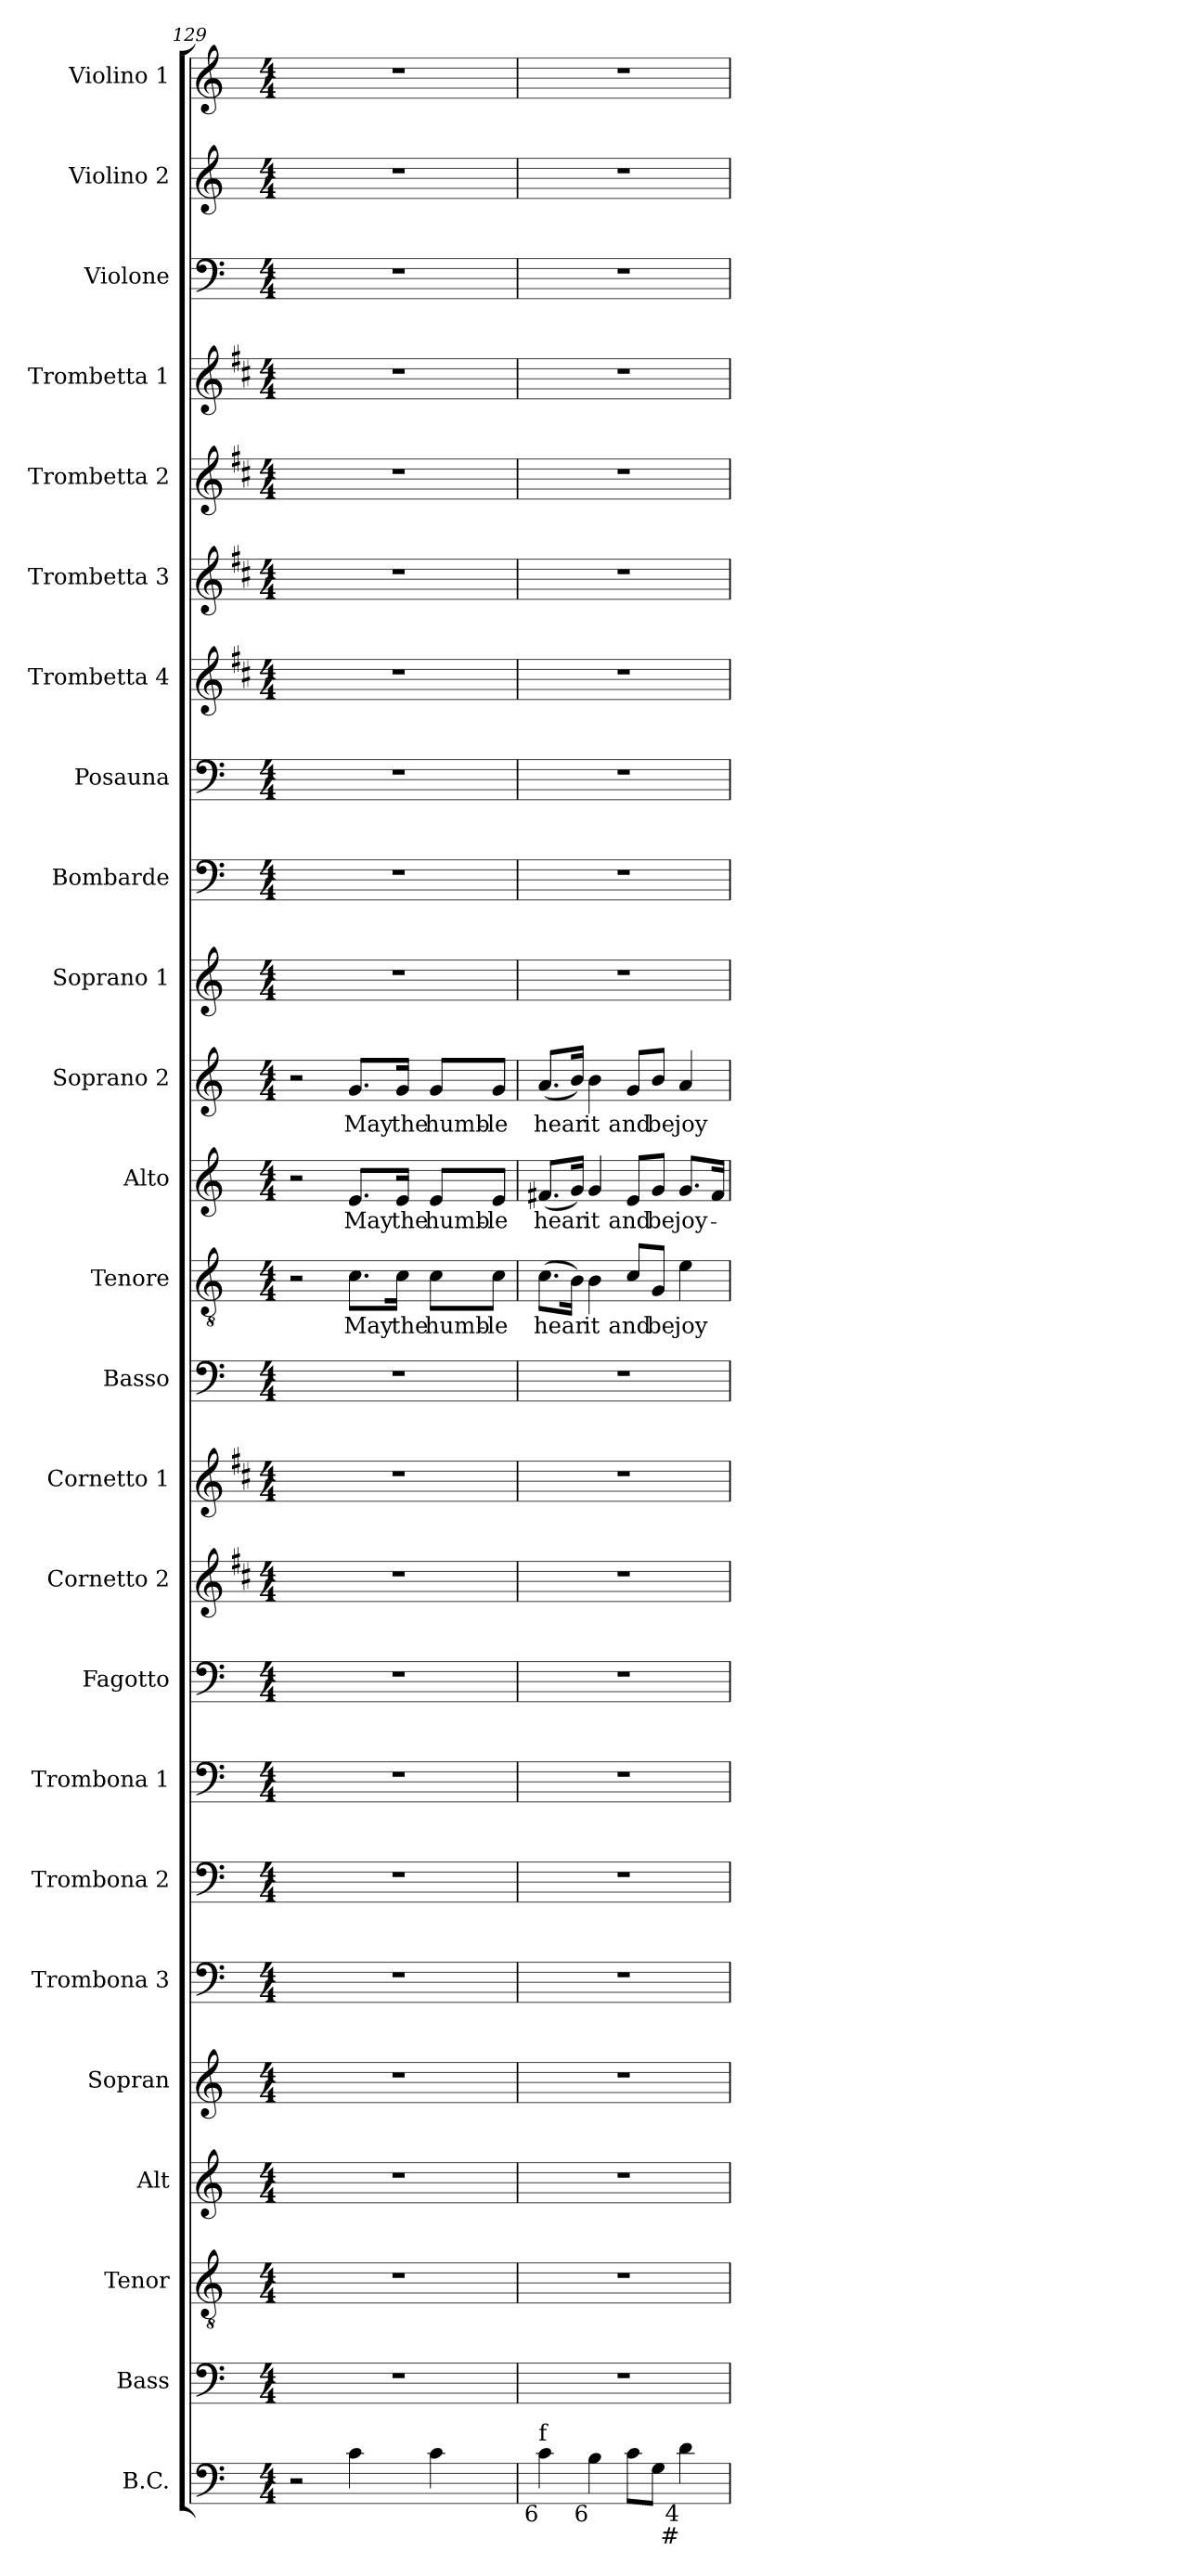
**kern	**kern	**kern	**kern	**kern	**kern	**kern	**kern	**kern	**kern	**kern	**kern	**kern	**text	**kern	**text	**kern	**text	**kern	**kern	**kern	**kern	**kern	**kern	**kern	**kern	**kern	**kern
*part25	*part24	*part23	*part22	*part21	*part20	*part19	*part18	*part17	*part16	*part15	*part14	*part13	*part13	*part12	*part12	*part11	*part11	*part10	*part9	*part8	*part7	*part6	*part5	*part4	*part3	*part2	*part1
*staff25	*staff24	*staff23	*staff22	*staff21	*staff20	*staff19	*staff18	*staff17	*staff16	*staff15	*staff14	*staff13	*staff13	*staff12	*staff12	*staff11	*staff11	*staff10	*staff9	*staff8	*staff7	*staff6	*staff5	*staff4	*staff3	*staff2	*staff1
*I"B.C.	*I"Bass	*I"Tenor	*I"Alt	*I"Sopran	*I"Trombona 3	*I"Trombona 2	*I"Trombona 1	*I"Fagotto	*I"Cornetto 2	*I"Cornetto 1	*I"Basso	*I"Tenore	*	*I"Alto	*	*I"Soprano 2	*	*I"Soprano 1	*I"Bombarde	*I"Posauna	*I"Trombetta 4	*I"Trombetta 3	*I"Trombetta 2	*I"Trombetta 1	*I"Violone	*I"Violino 2	*I"Violino 1
*I'B.C.	*I'B.	*I'T.	*I'A.	*I'S.	*I'Tbn. 2	*I'Tbn. 2	*I'Tbn. 1	*I'Fag.	*I'Cor. 2	*I'Cor. 1	*I'B.	*I'T.	*	*I'A.	*	*I'S.	*	*I'S.	*	*	*	*	*	*	*	*I'Vl. 2	*I'Vl. 1
*clefF4	*clefF4	*clefGv2	*clefG2	*clefG2	*clefF4	*clefF4	*clefF4	*clefF4	*clefG2	*clefG2	*clefF4	*clefGv2	*	*clefG2	*	*clefG2	*	*clefG2	*clefF4	*clefF4	*clefG2	*clefG2	*clefG2	*clefG2	*clefF4	*clefG2	*clefG2
*	*	*ITrd7c12	*	*	*	*	*	*	*ITrd1c2	*ITrd1c2	*	*ITrd7c12	*	*	*	*	*	*	*	*	*ITrd1c2	*ITrd1c2	*ITrd1c2	*ITrd1c2	*	*	*
*k[]	*k[]	*k[]	*k[]	*k[]	*k[]	*k[]	*k[]	*k[]	*k[]	*k[]	*k[]	*k[]	*	*k[]	*	*k[]	*	*k[]	*k[]	*k[]	*k[]	*k[]	*k[]	*k[]	*k[]	*k[]	*k[]
*C:	*C:	*C:	*C:	*C:	*C:	*C:	*C:	*C:	*C:	*C:	*C:	*C:	*	*C:	*	*C:	*	*C:	*C:	*C:	*C:	*C:	*C:	*C:	*C:	*C:	*C:
*M4/4	*M4/4	*M4/4	*M4/4	*M4/4	*M4/4	*M4/4	*M4/4	*M4/4	*M4/4	*M4/4	*M4/4	*M4/4	*	*M4/4	*	*M4/4	*	*M4/4	*M4/4	*M4/4	*M4/4	*M4/4	*M4/4	*M4/4	*M4/4	*M4/4	*M4/4
*MM100	*MM100	*MM100	*MM100	*MM100	*MM100	*MM100	*MM100	*MM100	*MM100	*MM100	*MM100	*MM100	*	*MM100	*	*MM100	*	*MM100	*MM100	*MM100	*MM100	*MM100	*MM100	*MM100	*MM100	*MM100	*MM100
=129	=129	=129	=129	=129	=129	=129	=129	=129	=129	=129	=129	=129	=129	=129	=129	=129	=129	=129	=129	=129	=129	=129	=129	=129	=129	=129	=129
2r	1r	1r	1r	1r	1r	1r	1r	1r	1r	1r	1r	2r	.	2r	.	2r	.	1r	1r	1r	1r	1r	1r	1r	1r	1r	1r
!	!	!	!	!	!	!	!	!	!	!	!	!	!LO:LY:b:color=#000000	!	!	!	!	!	!	!	!	!	!	!	!	!	!
!	!	!	!	!	!	!	!	!	!	!	!	!	!	!	!LO:LY:b:color=#000000	!	!	!	!	!	!	!	!	!	!	!	!
!	!	!	!	!	!	!	!	!	!	!	!	!	!	!	!	!	!LO:LY:b:color=#000000	!	!	!	!	!	!	!	!	!	!
4ci\	.	.	.	.	.	.	.	.	.	.	.	8.Ci\L	May	8.ei/L	May	8.gi/L	May	.	.	.	.	.	.	.	.	.	.
!	!	!	!	!	!	!	!	!	!	!	!	!	!LO:LY:b:color=#000000	!	!	!	!	!	!	!	!	!	!	!	!	!	!
!	!	!	!	!	!	!	!	!	!	!	!	!	!	!	!LO:LY:b:color=#000000	!	!	!	!	!	!	!	!	!	!	!	!
!	!	!	!	!	!	!	!	!	!	!	!	!	!	!	!	!	!LO:LY:b:color=#000000	!	!	!	!	!	!	!	!	!	!
.	.	.	.	.	.	.	.	.	.	.	.	16Ci\Jk	the	16ei/Jk	the	16gi/Jk	the	.	.	.	.	.	.	.	.	.	.
!	!	!	!	!	!	!	!	!	!	!	!	!	!LO:LY:b:color=#000000	!	!	!	!	!	!	!	!	!	!	!	!	!	!
!	!	!	!	!	!	!	!	!	!	!	!	!	!	!	!LO:LY:b:color=#000000	!	!	!	!	!	!	!	!	!	!	!	!
!	!	!	!	!	!	!	!	!	!	!	!	!	!	!	!	!	!LO:LY:b:color=#000000	!	!	!	!	!	!	!	!	!	!
4ci\	.	.	.	.	.	.	.	.	.	.	.	8Ci\L	humb-	8ei/L	humb-	8gi/L	humb-	.	.	.	.	.	.	.	.	.	.
!	!	!	!	!	!	!	!	!	!	!	!	!	!LO:LY:b:color=#000000	!	!	!	!	!	!	!	!	!	!	!	!	!	!
!	!	!	!	!	!	!	!	!	!	!	!	!	!	!	!LO:LY:b:color=#000000	!	!	!	!	!	!	!	!	!	!	!	!
!	!	!	!	!	!	!	!	!	!	!	!	!	!	!	!	!	!LO:LY:b:color=#000000	!	!	!	!	!	!	!	!	!	!
.	.	.	.	.	.	.	.	.	.	.	.	8Ci\J	-le	8ei/J	-le	8gi/J	-le	.	.	.	.	.	.	.	.	.	.
=130	=130	=130	=130	=130	=130	=130	=130	=130	=130	=130	=130	=130	=130	=130	=130	=130	=130	=130	=130	=130	=130	=130	=130	=130	=130	=130	=130
!	!	!	!	!	!	!	!	!	!	!	!	!	!LO:LY:b:color=#000000	!	!	!	!	!	!	!	!	!	!	!	!	!	!
!	!	!	!	!	!	!	!	!	!	!	!	!	!	!	!LO:LY:b:color=#000000	!	!	!	!	!	!	!	!	!	!	!	!
!LO:TX:b:rj:t=6	!	!	!	!	!	!	!	!	!	!	!	!	!	!	!	!	!	!	!	!	!	!	!	!	!	!	!
!LO:TX:t=f	!	!	!	!	!	!	!	!	!	!	!	!	!	!	!	!	!	!	!	!	!	!	!	!	!	!	!
!	!	!	!	!	!	!	!	!	!	!	!	!	!	!	!	!	!LO:LY:b:color=#000000	!	!	!	!	!	!	!	!	!	!
4ci\	1r	1r	1r	1r	1r	1r	1r	1r	1r	1r	1r	(8.Ci\L	hear	(8.f#Xi/L	hear	(8.ai/L	hear	1r	1r	1r	1r	1r	1r	1r	1r	1r	1r
.	.	.	.	.	.	.	.	.	.	.	.	16BBi\Jk)	.	16gi/Jk)	.	16bi/Jk)	.	.	.	.	.	.	.	.	.	.	.
!	!	!	!	!	!	!	!	!	!	!	!	!	!LO:LY:b:color=#000000	!	!	!	!	!	!	!	!	!	!	!	!	!	!
!	!	!	!	!	!	!	!	!	!	!	!	!	!	!	!LO:LY:b:color=#000000	!	!	!	!	!	!	!	!	!	!	!	!
!LO:TX:b:rj:t=6	!	!	!	!	!	!	!	!	!	!	!	!	!	!	!	!	!	!	!	!	!	!	!	!	!	!	!
!	!	!	!	!	!	!	!	!	!	!	!	!	!	!	!	!	!LO:LY:b:color=#000000	!	!	!	!	!	!	!	!	!	!
4Bi\	.	.	.	.	.	.	.	.	.	.	.	4BBi\	it	4gi/	it	4bi\	it	.	.	.	.	.	.	.	.	.	.
!	!	!	!	!	!	!	!	!	!	!	!	!	!LO:LY:b:color=#000000	!	!	!	!	!	!	!	!	!	!	!	!	!	!
!	!	!	!	!	!	!	!	!	!	!	!	!	!	!	!LO:LY:b:color=#000000	!	!	!	!	!	!	!	!	!	!	!	!
!	!	!	!	!	!	!	!	!	!	!	!	!	!	!	!	!	!LO:LY:b:color=#000000	!	!	!	!	!	!	!	!	!	!
8ci\L	.	.	.	.	.	.	.	.	.	.	.	8Ci/L	and	8ei/L	and	8gi/L	and	.	.	.	.	.	.	.	.	.	.
!	!	!	!	!	!	!	!	!	!	!	!	!	!LO:LY:b:color=#000000	!	!	!	!	!	!	!	!	!	!	!	!	!	!
!	!	!	!	!	!	!	!	!	!	!	!	!	!	!	!LO:LY:b:color=#000000	!	!	!	!	!	!	!	!	!	!	!	!
!	!	!	!	!	!	!	!	!	!	!	!	!	!	!	!	!	!LO:LY:b:color=#000000	!	!	!	!	!	!	!	!	!	!
8Gi\J	.	.	.	.	.	.	.	.	.	.	.	8GGi/J	be	8gi/J	be	8bi/J	be	.	.	.	.	.	.	.	.	.	.
!	!	!	!	!	!	!	!	!	!	!	!	!	!LO:LY:b:color=#000000	!	!	!	!	!	!	!	!	!	!	!	!	!	!
!	!	!	!	!	!	!	!	!	!	!	!	!	!	!	!LO:LY:b:color=#000000	!	!	!	!	!	!	!	!	!	!	!	!
!LO:TX:b:rj:t=4	!	!	!	!	!	!	!	!	!	!	!	!	!	!	!	!	!	!	!	!	!	!	!	!	!	!	!
!LO:TX:b:rj:t=#	!	!	!	!	!	!	!	!	!	!	!	!	!	!	!	!	!	!	!	!	!	!	!	!	!	!	!
!	!	!	!	!	!	!	!	!	!	!	!	!	!	!	!	!	!LO:LY:b:color=#000000	!	!	!	!	!	!	!	!	!	!
4di\	.	.	.	.	.	.	.	.	.	.	.	4Ei\	joy-	8.gi/L	joy-	4ai/	joy-	.	.	.	.	.	.	.	.	.	.
.	.	.	.	.	.	.	.	.	.	.	.	.	.	16f#i/Jk	.	.	.	.	.	.	.	.	.	.	.	.	.
=	=	=	=	=	=	=	=	=	=	=	=	=	=	=	=	=	=	=	=	=	=	=	=	=	=	=	=
*-	*-	*-	*-	*-	*-	*-	*-	*-	*-	*-	*-	*-	*-	*-	*-	*-	*-	*-	*-	*-	*-	*-	*-	*-	*-	*-	*-
